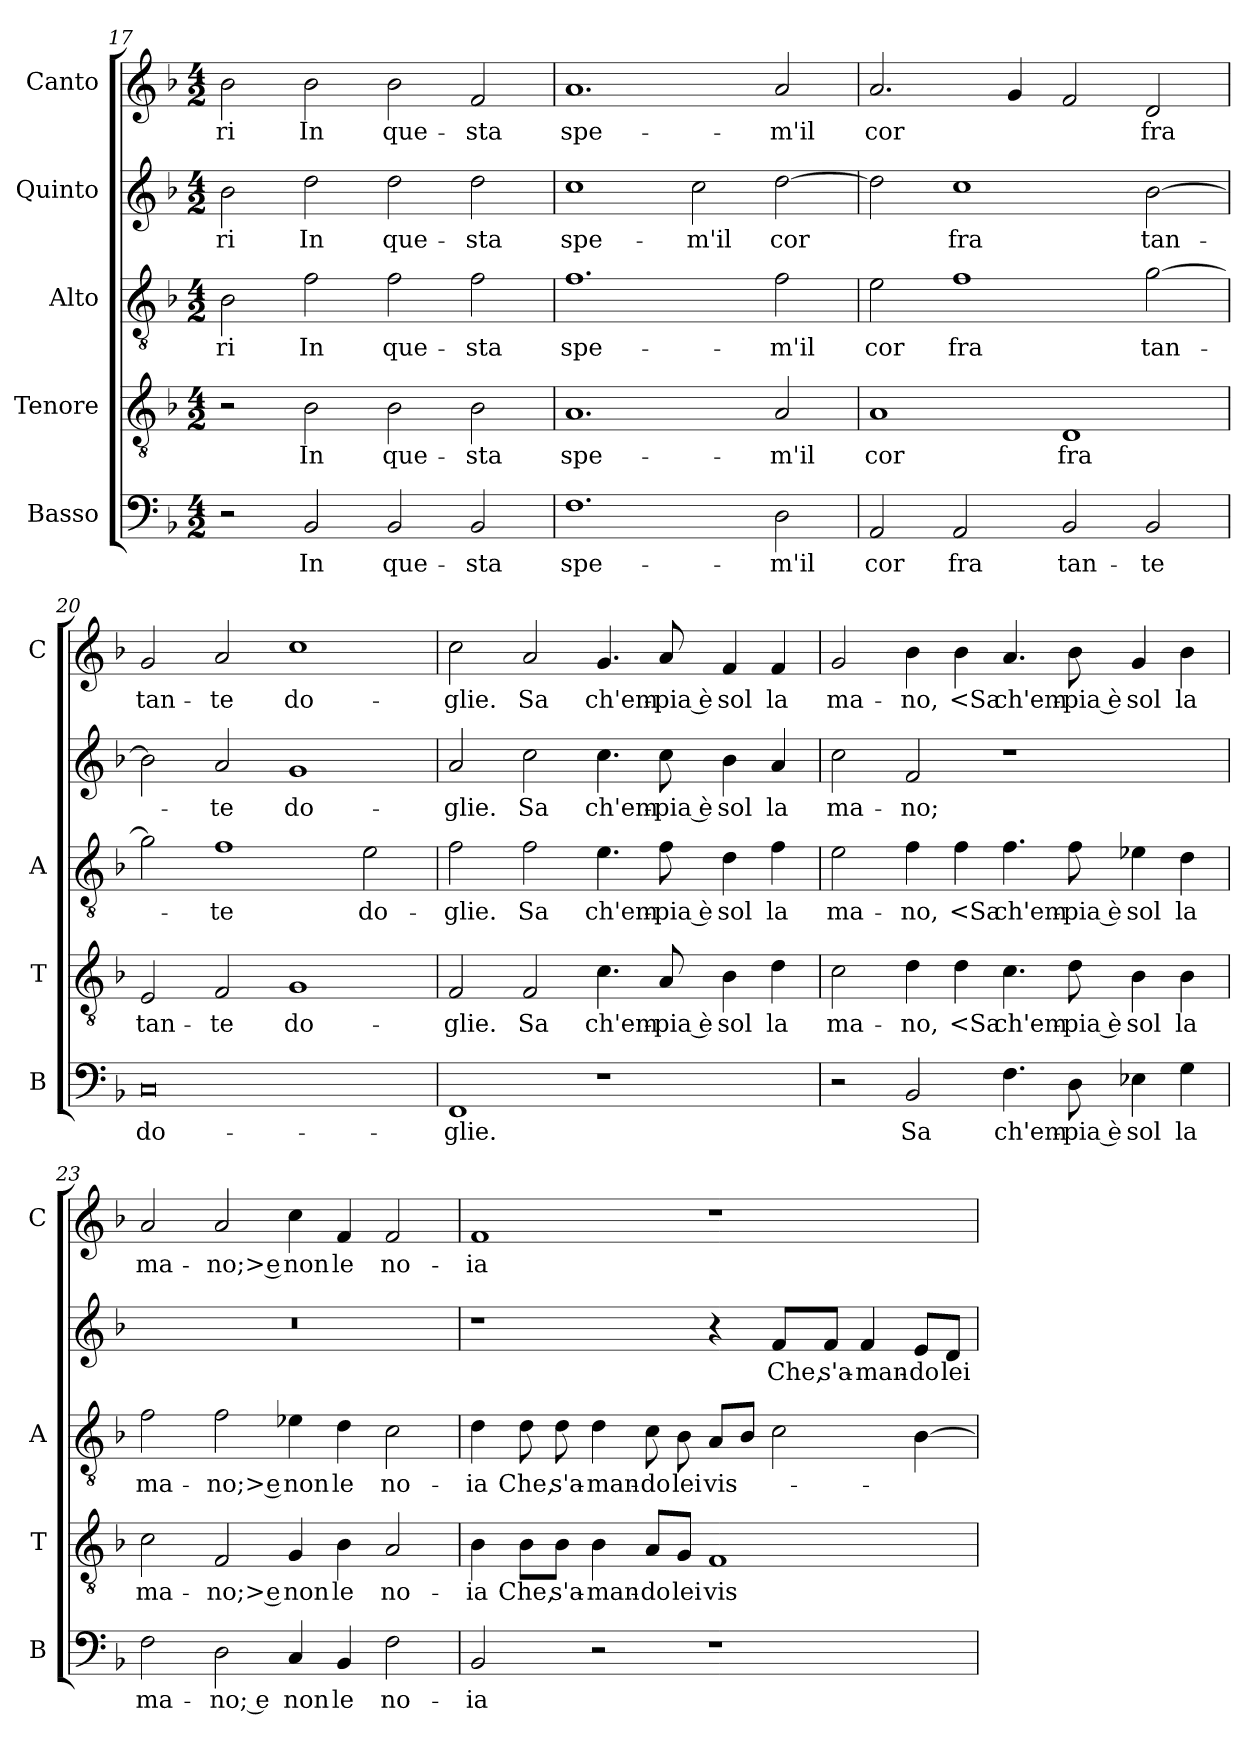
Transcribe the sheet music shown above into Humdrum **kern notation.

**kern	**text	**kern	**text	**kern	**text	**kern	**text	**kern	**text
*part5	*part5	*part4	*part4	*part3	*part3	*part2	*part2	*part1	*part1
*staff5	*staff5	*staff4	*staff4	*staff3	*staff3	*staff2	*staff2	*staff1	*staff1
*I"Basso	*	*I"Tenore	*	*I"Alto	*	*I"Quinto	*	*I"Canto	*
*I'B	*	*I'T	*	*I'A	*	*	*	*I'C	*
*clefF4	*	*clefGv2	*	*clefGv2	*	*clefG2	*	*clefG2	*
*k[b-]	*	*k[b-]	*	*k[b-]	*	*k[b-]	*	*k[b-]	*
*F:	*	*F:	*	*F:	*	*F:	*	*F:	*
*M4/2	*	*M4/2	*	*M4/2	*	*M4/2	*	*M4/2	*
=17	=17	=17	=17	=17	=17	=17	=17	=17	=17
2r	.	2r	.	2B-	-ri	2b-	-ri	2b-	-ri
2BB-	In	2B-	In	2f	In	2dd	In	2b-	In
2BB-	que-	2B-	que-	2f	que-	2dd	que-	2b-	que-
2BB-	-sta	2B-	-sta	2f	-sta	2dd	-sta	2f	-sta
=18	=18	=18	=18	=18	=18	=18	=18	=18	=18
1.F	spe-	1.A	spe-	1.f	spe-	1cc	spe-	1.a	spe-
.	.	.	.	.	.	2cc	-m'il	.	.
2D	-m'il	2A	-m'il	2f	-m'il	[2dd	cor	2a	-m'il
=19	=19	=19	=19	=19	=19	=19	=19	=19	=19
2AA	cor	1A	cor	2e	cor	2dd]	.	2.a	cor
2AA	fra	.	.	1f	fra	1cc	fra	.	.
.	.	.	.	.	.	.	.	4g	.
2BB-	tan-	1D	fra	.	.	.	.	2f	.
2BB-	-te	.	.	[2g	tan-	[2b-	tan-	2d	fra
=20	=20	=20	=20	=20	=20	=20	=20	=20	=20
0C	do-	2E	tan-	2g]	.	2b-]	.	2g	tan-
.	.	2F	-te	1f	-te	2a	-te	2a	-te
.	.	1G	do-	.	.	1g	do-	1cc	do-
.	.	.	.	2e	do-	.	.	.	.
=21	=21	=21	=21	=21	=21	=21	=21	=21	=21
1FF	-glie.	2F	-glie.	2f	-glie.	2a	-glie.	2cc	-glie.
.	.	2F	Sa	2f	Sa	2cc	Sa	2a	Sa
1r	.	4.c	ch'em-	4.e	ch'em-	4.cc	ch'em-	4.g	ch'em-
.	.	8A	-pia è	8f	-pia è	8cc	-pia è	8a	-pia è
.	.	4B-	sol	4d	sol	4b-	sol	4f	sol
.	.	4d	la	4f	la	4a	la	4f	la
=22	=22	=22	=22	=22	=22	=22	=22	=22	=22
2r	.	2c	ma-	2e	ma-	2cc	ma-	2g	ma-
2BB-	Sa	4d	-no,	4f	-no,	2f	-no;	4b-	-no,
.	.	4d	<Sa	4f	<Sa	.	.	4b-	<Sa
4.F	ch'em-	4.c	ch'em-	4.f	ch'em-	1r	.	4.a	ch'em-
8D	-pia è	8d	-pia è	8f	-pia è	.	.	8b-	-pia è
4E-X	sol	4B-	sol	4e-X	sol	.	.	4g	sol
4G	la	4B-	la	4d	la	.	.	4b-	la
=23	=23	=23	=23	=23	=23	=23	=23	=23	=23
2F	ma-	2c	ma-	2f	ma-	0r	.	2a	ma-
2D	-no; e	2F	-no;> e	2f	-no;> e	.	.	2a	-no;> e
4C	non	4G	non	4e-X	non	.	.	4cc	non
4BB-	le	4B-	le	4d	le	.	.	4f	le
2F	no-	2A	no-	2c	no-	.	.	2f	no-
=24	=24	=24	=24	=24	=24	=24	=24	=24	=24
2BB-	-ia	4B-	-ia	4d	-ia	1r	.	1f	-ia
.	.	8B-\L	Che,	8d	Che,	.	.	.	.
.	.	8B-\J	s'a-	8d	s'a-	.	.	.	.
2r	.	4B-	-man-	4d	-man-	.	.	.	.
.	.	8A/L	-do	8c	-do	.	.	.	.
.	.	8G/J	lei	8B-	lei	.	.	.	.
1r	.	1F	vis-	8AL	vis-	4r	.	1r	.
.	.	.	.	8B-J	.	.	.	.	.
.	.	.	.	2c	.	8f/L	Che,	.	.
.	.	.	.	.	.	8f/J	s'a-	.	.
.	.	.	.	.	.	4f	-man-	.	.
.	.	.	.	[4B-	.	8e/L	-do	.	.
.	.	.	.	.	.	8d/J	lei	.	.
=	=	=	=	=	=	=	=	=	=
*-	*-	*-	*-	*-	*-	*-	*-	*-	*-
